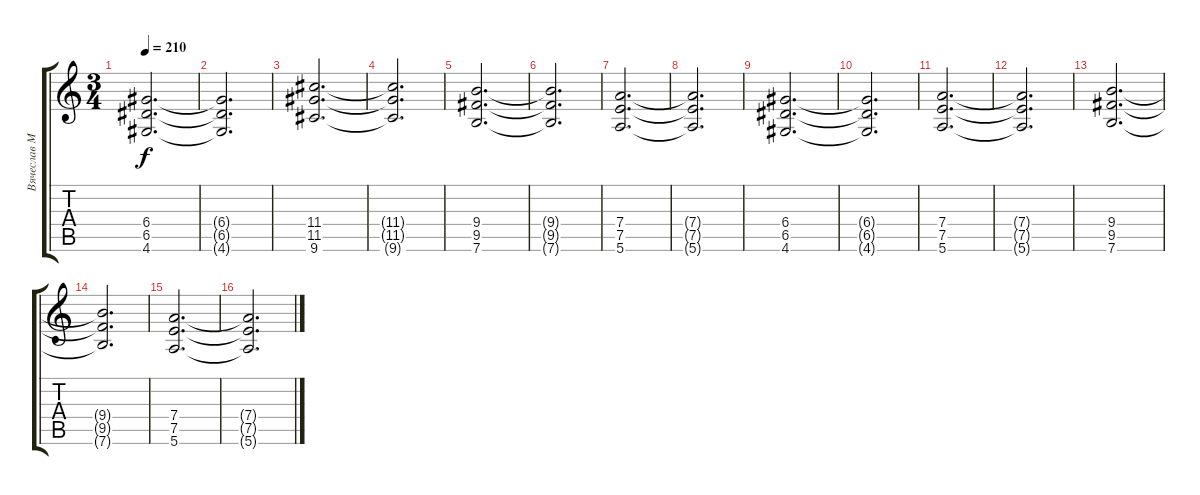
\track ("Вячеслав Молчанов" "Вячеслав М") {instrument overdrivenguitar}
\staff {score tabs}
\tuning (E4 B3 G3 D3 A2 E2) {hide}
\ts (3 4)
\tempo 210
\clef g2
\ks c
(6.4 6.5 4.6).2{d dy f} |
(6.4{t} 6.5{t} 4.6{t}).2{d} |
(11.4 11.5 9.6).2{d} |
(11.4{t} 11.5{t} 9.6{t}).2{d} |
(9.4 9.5 7.6).2{d} |
(9.4{t} 9.5{t} 7.6{t}).2{d} |
(7.4 7.5 5.6).2{d} |
(7.4{t} 7.5{t} 5.6{t}).2{d} |
(6.4 6.5 4.6).2{d} |
(6.4{t} 6.5{t} 4.6{t}).2{d} |
(7.4 7.5 5.6).2{d} |
(7.4{t} 7.5{t} 5.6{t}).2{d} |
(9.4 9.5 7.6).2{d} |
(9.4{t} 9.5{t} 7.6{t}).2{d} |
(7.4 7.5 5.6).2{d} |
(7.4{t} 7.5{t} 5.6{t}).2{d}
